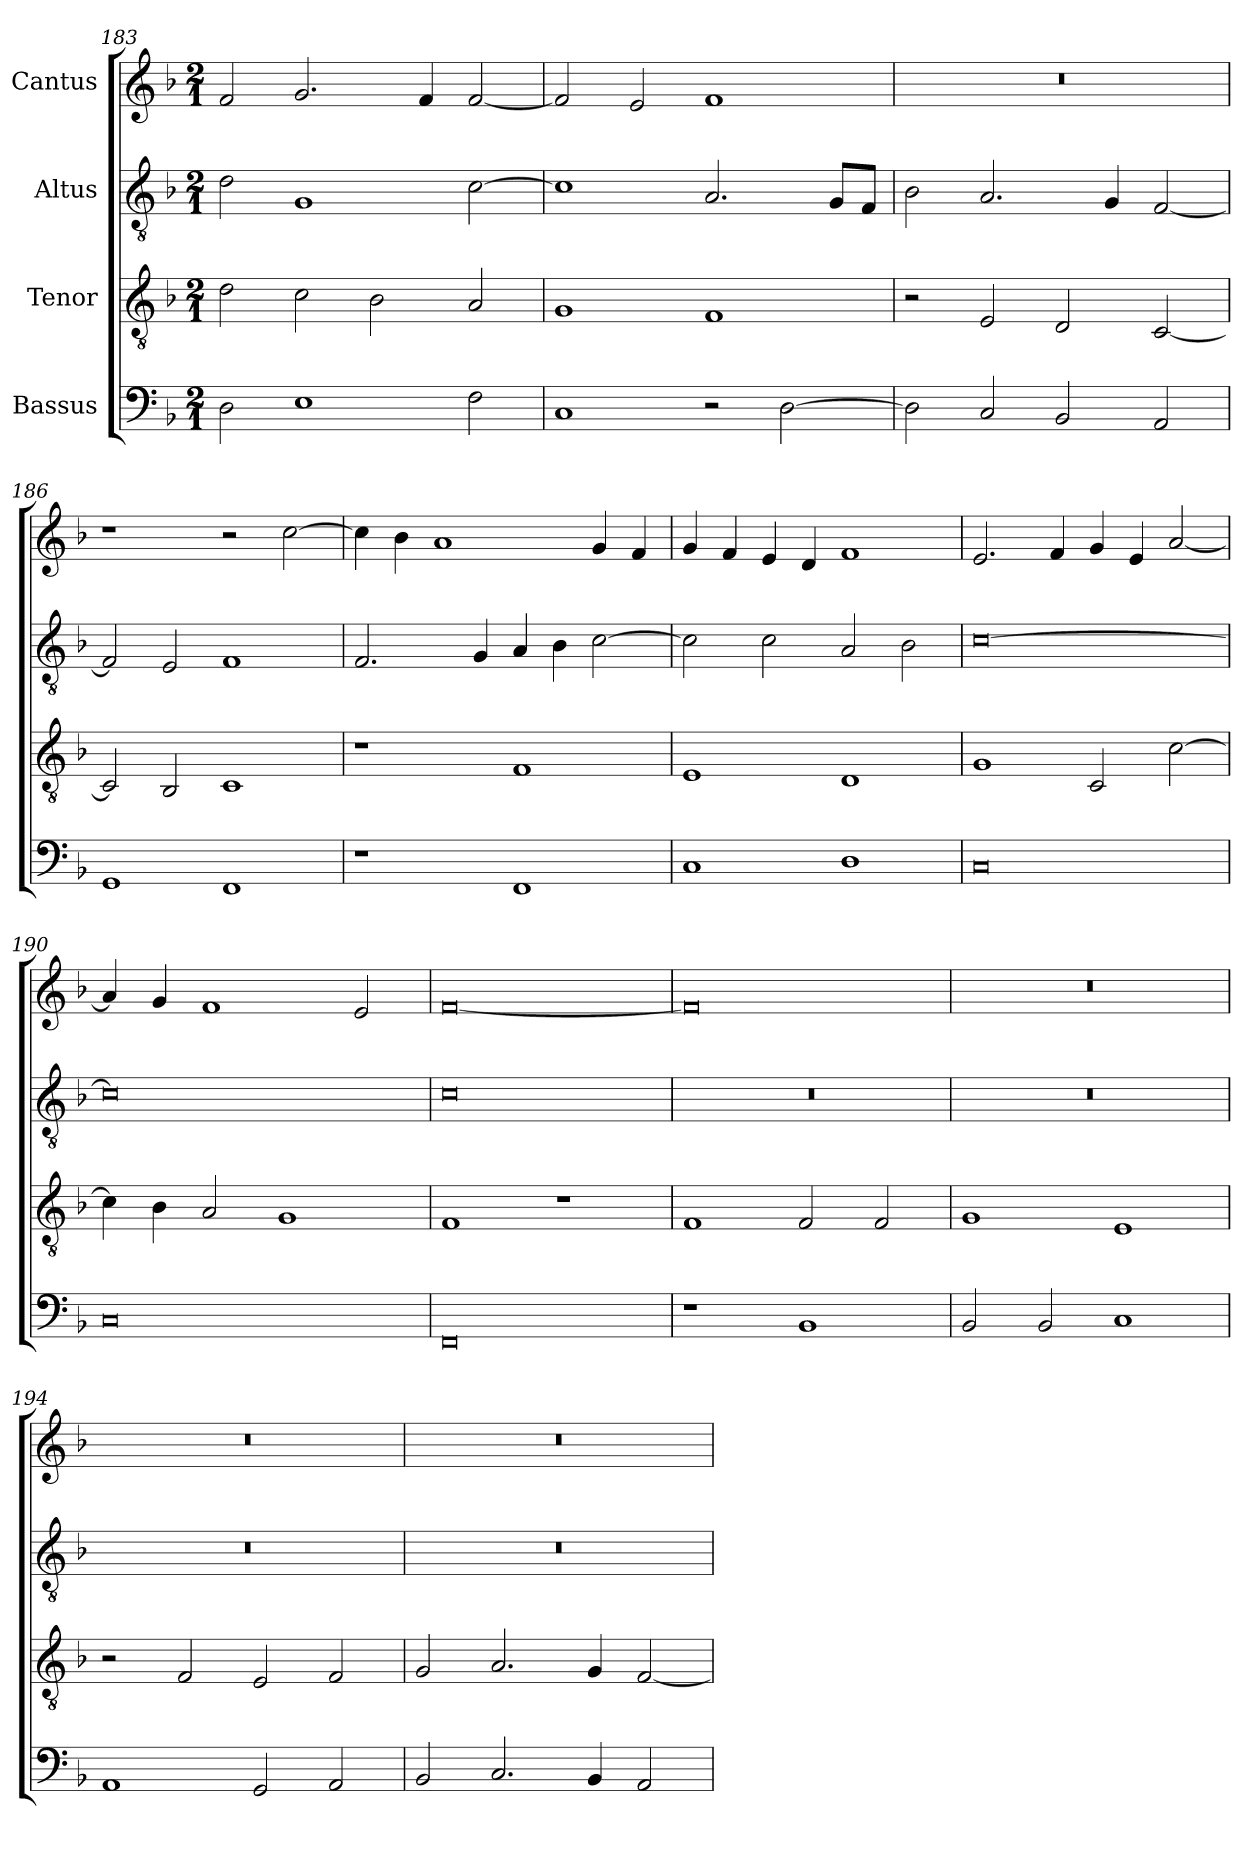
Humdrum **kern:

**kern	**kern	**kern	**kern
*part4	*part3	*part2	*part1
*staff4	*staff3	*staff2	*staff1
*I"Bassus	*I"Tenor	*I"Altus	*I"Cantus
*clefF4	*clefGv2	*clefGv2	*clefG2
*	*ITrd7c12	*ITrd7c12	*
*k[b-]	*k[b-]	*k[b-]	*k[b-]
*F:	*F:	*F:	*F:
*M2/1	*M2/1	*M2/1	*M2/1
=183	=183	=183	=183
2Di\	2Di\	2Di\	2fi/
1Ei	2Ci\	1GGi	2.gi/
.	2BB-i\	.	.
.	.	.	4fi/
2Fi\	2AAi/	[>2Ci\	[<2fi/
!!LO:LB:g=z
=184	=184	=184	=184
1Ci	1GGi	1Ci]	2fi/]
.	.	.	2ei/
2r	1FFi	2.AAi/	1fi
[>2Di\	.	.	.
.	.	8GGi/L	.
.	.	8FFi/J	.
=185	=185	=185	=185
!	!	!	!LO:N:vis=1
2Di\]	2r	2BB-i\	0r
2Ci/	2EEi/	2.AAi/	.
2BB-i/	2DDi/	.	.
.	.	4GGi/	.
2AAi/	[<2CCi/	[<2FFi/	.
=186	=186	=186	=186
1GGi	2CCi/]	2FFi/]	1r
.	2BBB-i/	2EEi/	.
1FFi	1CCi	1FFi	2r
.	.	.	[>2cci\
=187	=187	=187	=187
1r	1r	2.FFi/	4cci\]
.	.	.	4b-i\
.	.	.	1ai
.	.	4GGi/	.
1FFi	1FFi	4AAi/	.
.	.	4BB-i\	.
.	.	[>2Ci\	4gi/
.	.	.	4fi/
=188	=188	=188	=188
1Ci	1EEi	2Ci\]	4gi/
.	.	.	4fi/
.	.	2Ci\	4ei/
.	.	.	4di/
1Di	1DDi	2AAi/	1fi
.	.	2BB-i\	.
!!LO:LB:g=z
=189	=189	=189	=189
0Ci	1GGi	[>0Ci	2.ei/
.	.	.	4fi/
.	2CCi/	.	4gi/
.	.	.	4ei/
.	[>2Ci\	.	[<2ai/
=190	=190	=190	=190
0Ci	4Ci\]	0Ci]	4ai/]
.	4BB-i\	.	4gi/
.	2AAi/	.	1fi
.	1GGi	.	.
.	.	.	2ei/
=191	=191	=191	=191
0FFi	1FFi	0Ci	[<0fi
.	1r	.	.
=192	=192	=192	=192
!	!	!LO:N:vis=1	!
1r	1FFi	0r	0fi]
1BB-i	2FFi/	.	.
.	2FFi/	.	.
=193	=193	=193	=193
!	!	!LO:N:vis=1	!LO:N:vis=1
2BB-i/	1GGi	0r	0r
2BB-i/	.	.	.
1Ci	1EEi	.	.
=194	=194	=194	=194
!	!	!LO:N:vis=1	!LO:N:vis=1
1AAi	2r	0r	0r
.	2FFi/	.	.
2GGi/	2EEi/	.	.
2AAi/	2FFi/	.	.
!!LO:LB:g=z
=195	=195	=195	=195
!	!	!LO:N:vis=1	!LO:N:vis=1
2BB-i/	2GGi/	0r	0r
2.Ci/	2.AAi/	.	.
4BB-i/	4GGi/	.	.
2AAi/	[<2FFi/	.	.
=	=	=	=
*-	*-	*-	*-
